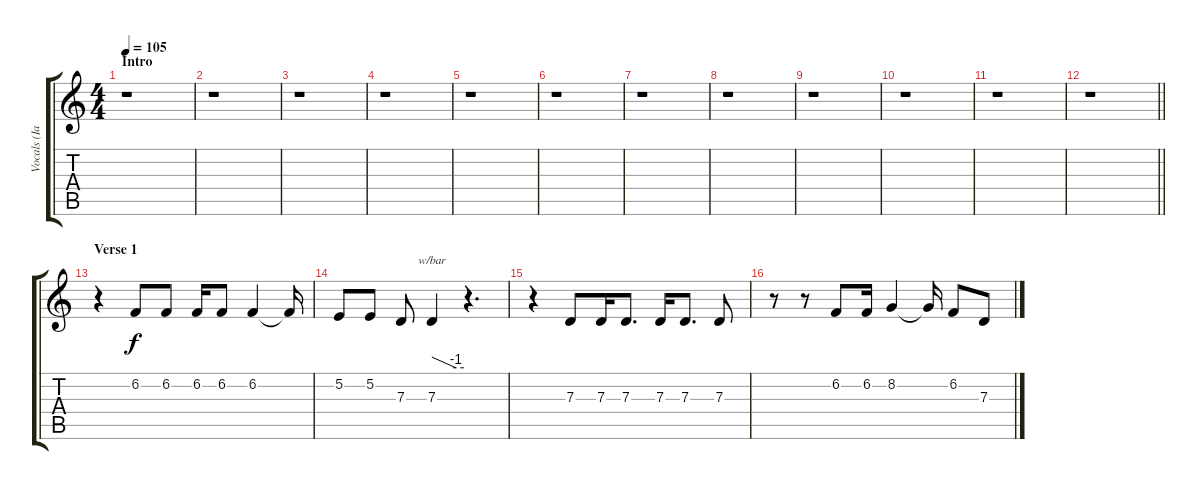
\track ("Vocals (Ian Gillan)" "Vocals (Ia") {instrument lead2sawtooth}
\staff {score tabs}
\tuning (E4 B3 G3 D3 A2 E2) {hide}
\ts (4 4)
\section ("" "Intro")
\tempo 105
\clef g2
\ks c
r.1{dy f instrument lead2sawtooth} |
r.1 |
r.1 |
r.1 |
r.1 |
r.1 |
r.1 |
r.1 |
r.1 |
r.1 |
r.1 |
\barLineRight lightlight
r.1 |
\section ("" "Verse 1")
r.4 6.2.8 6.2.8 6.2.16 6.2.8 6.2.4 6.2{t}.16 |
5.2.8 5.2.8 7.3.8 7.3.4{tbe (custom default 0 0 45 -4 60 -4)} r.4{d} |
r.4 7.3.8 7.3.16 7.3.8{d} 7.3.16 7.3.8{d} 7.3.8 |
r.8 r.8 6.2.8 6.2.16 8.2.4 8.2{t}.16 6.2.8 7.3.8
